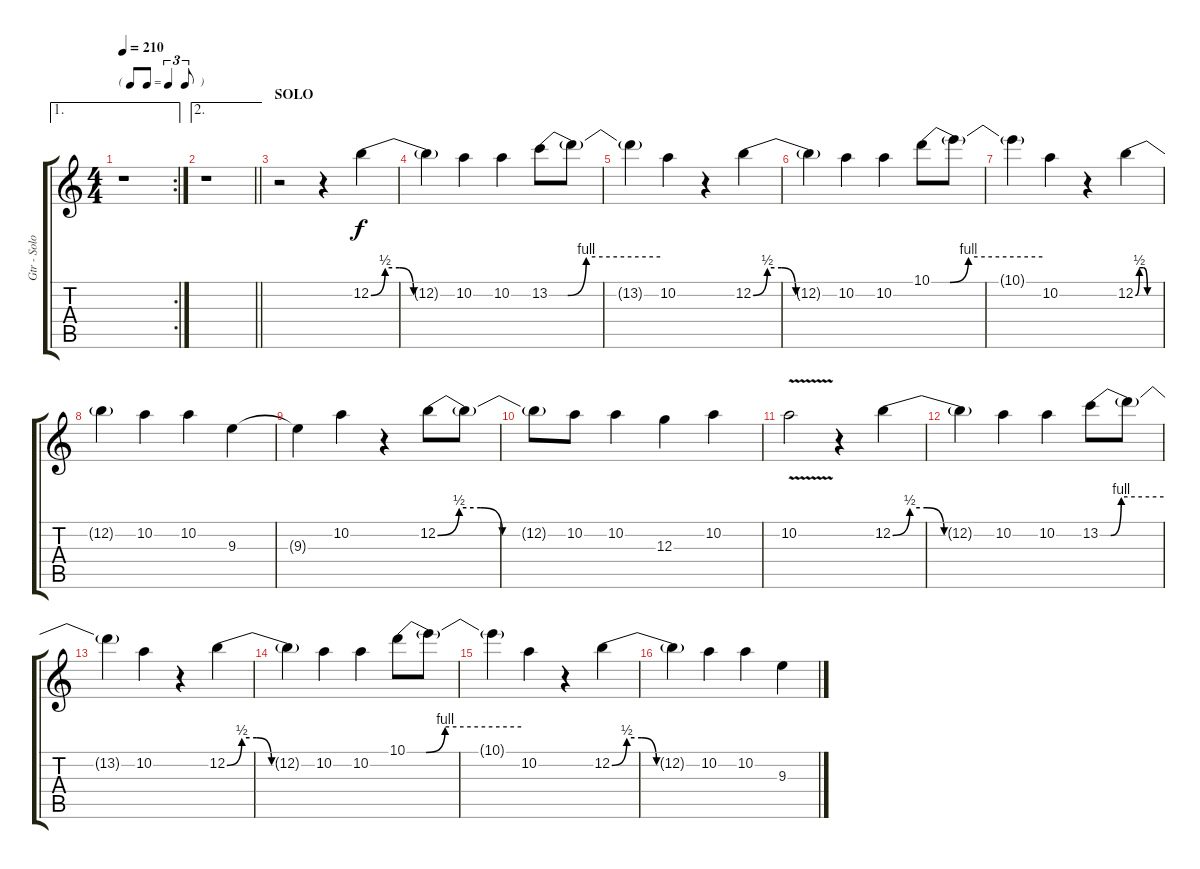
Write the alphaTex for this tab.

\track ("Gtr - Solo" "Gtr - Solo") {instrument overdrivenguitar}
\staff {score tabs}
\tuning (E4 B3 G3 D3 A2 E2) {hide}
\ae 1
\rc 2
\ts (4 4)
\tf triplet8th
\tempo 210
\clef g2
\ks c
r.1{dy f} |
\ae 2
\barLineRight lightlight
r.1 |
\section ("" "SOLO")
r.2 r.4 12.2{be (custom 0 0 10 2 20 2 30 0 60 0)}.4 |
12.2{t}.4 10.2.4 10.2.4 13.2{be (custom 0 0 10 0 20 4 60 4)}.8 13.2{t}.8 |
13.2{t}.4 10.2.4 r.4 12.2{be (custom 0 0 10 2 20 2 30 0 60 0)}.4 |
12.2{t}.4 10.2.4 10.2.4 10.1{be (custom 0 0 10 0 20 4 60 4)}.8 10.1{t}.8 |
10.1{t}.4 10.2.4 r.4 12.2{be (custom 0 0 10 2 20 2 30 0 60 0)}.4 |
12.2{t}.4 10.2.4 10.2.4 9.3.4 |
9.3{t}.4 10.2.4 r.4 12.2{be (custom 0 0 10 2 20 2 30 0 60 0)}.8 12.2{t}.8 |
12.2{t}.8 10.2.8 10.2.4 12.3.4 10.2.4 |
10.2{v}.2 r.4 12.2{be (custom 0 0 10 2 20 2 30 0 60 0)}.4 |
12.2{t}.4 10.2.4 10.2.4 13.2{be (custom 0 0 10 0 20 4 60 4)}.8 13.2{t}.8 |
13.2{t}.4 10.2.4 r.4 12.2{be (custom 0 0 10 2 20 2 30 0 60 0)}.4 |
12.2{t}.4 10.2.4 10.2.4 10.1{be (custom 0 0 10 0 20 4 60 4)}.8 10.1{t}.8 |
10.1{t}.4 10.2.4 r.4 12.2{be (custom 0 0 10 2 20 2 30 0 60 0)}.4 |
12.2{t}.4 10.2.4 10.2.4 9.3.4
